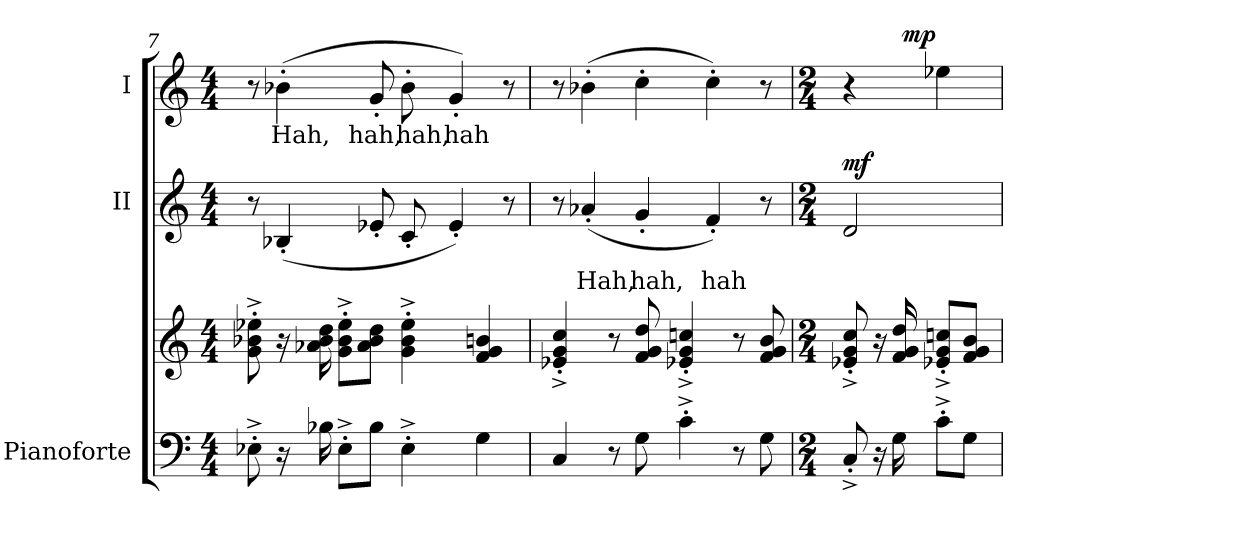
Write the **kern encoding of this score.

**kern	**kern	**kern	**text	**dynam	**kern	**text	**dynam
*part3	*part3	*part2	*part2	*part2	*part1	*part1	*part1
*staff4	*staff3	*staff2	*staff2	*staff2	*staff1	*staff1	*staff1
*I"Pianoforte	*	*I"II	*	*	*I"I	*	*
*clefF4	*clefG2	*clefG2	*	*	*clefG2	*	*
*k[]	*k[]	*k[]	*	*	*k[]	*	*
*C:	*C:	*C:	*	*	*C:	*	*
*M4/4	*M4/4	*M4/4	*	*	*M4/4	*	*
=7	=7	=7	=7	=7	=7	=7	=7
8E-X'^i\	8gi\'^ 8b-Xi'^ 8ee-Xi'^	8r	.	.	8r	.	.
!	!	!	!	!	!	!LO:LY:b:color=#000000	!
16r	16r	(4B-X'i/	.	.	(4b-X'i\	Hah,	.
16B-Xi\	16a-Xi\ 16b-i 16ddi	.	.	.	.	.	.
8E-'^i\L	8gi'^\ 8b-i'^\ 8ee-i'^\L	.	.	.	.	.	.
!	!	!	!	!	!	!LO:LY:b:color=#000000	!
8B-i\J	8a-i\ 8b-i\ 8ddi\J	8e-X'i/	.	.	8g'i/	hah,	.
!	!	!	!	!	!	!LO:LY:b:color=#000000	!
4E-'^i\	4gi\'^ 4b-i'^ 4ee-i'^	8c'i/	.	.	8b-'i\	hah,	.
!	!	!	!	!	!	!LO:LY:b:color=#000000	!
.	.	4e-'i/)	.	.	4g'i/)	hah	.
4Gi\	4fi/ 4gi 4bni	.	.	.	.	.	.
.	.	8r	.	.	8r	.	.
!!LO:PB:g=z
=8	=8	=8	=8	=8	=8	=8	=8
4Ci/	4e-Xi/'^ 4gi'^ 4cci'^	8r	.	.	8r	.	.
!	!	!	!LO:LY:a:color=#000000	!	!	!	!
.	.	(4a-X'i/	Hah,	.	(4b-X'i\	.	.
8r	8r	.	.	.	.	.	.
!	!	!	!LO:LY:a:color=#000000	!	!	!	!
8Gi\	8fi/ 8gi 8ddi	4g'i/	hah,	.	4cc'i\	.	.
4c'^i\	4e-Xi/'^ 4gi'^ 4ccni'^	.	.	.	.	.	.
!	!	!	!LO:LY:a:color=#000000	!	!	!	!
.	.	4f'i/)	hah	.	4cc'i\)	.	.
8r	8r	.	.	.	.	.	.
8Gi\	8fi/ 8gi 8bi	8r	.	.	8r	.	.
=9	=9	=9	=9	=9	=9	=9	=9
*M2/4	*M2/4	*M2/4	*	*	*M2/4	*	*
*	*	*	*	*	*^	*	*
8C'^i/	8e-Xi/'^ 8gi'^ 8cci'^	2di/	.	mf	4r	8ryy	.	.
16r	16r	.	.	.	.	16ryy	.	.
16Gi\	16fi/ 16gi 16ddi	.	.	.	.	64ryy	.	.
.	.	.	.	.	.	256ryy	.	.
.	.	.	.	.	.	4ryy	.	mp
8c'^i\L	8e-Xi'^/ 8gi'^/ 8ccni'^/L	.	.	.	4ee-Xi\	.	.	.
8Gi\J	8fi/ 8gi/ 8bi/J	.	.	.	.	.	.	.
.	.	.	.	.	.	32ryy	.	.
.	.	.	.	.	.	128.ryy	.	.
*	*	*	*	*	*v	*v	*	*
=	=	=	=	=	=	=	=
*-	*-	*-	*-	*-	*-	*-	*-
